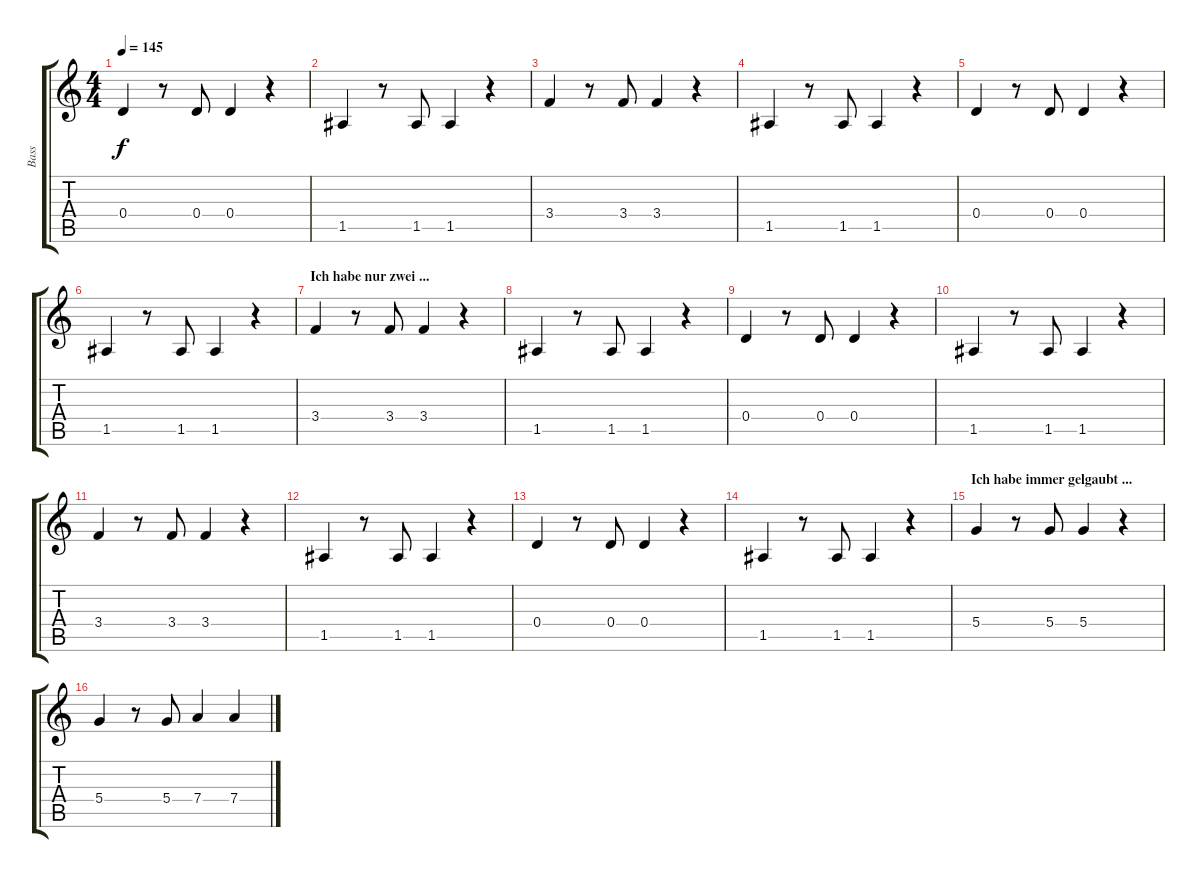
\track ("Bass" "Bass") {instrument electricbassfinger}
\staff {score tabs}
\tuning (E4 B3 G3 D3 A2 E2) {hide}
\ts (4 4)
\tempo 145
\clef g2
\ks c
0.4.4{dy f} r.8 0.4.8 0.4.4 r.4 |
1.5.4 r.8 1.5.8 1.5.4 r.4 |
3.4.4 r.8 3.4.8 3.4.4 r.4 |
1.5.4 r.8 1.5.8 1.5.4 r.4 |
0.4.4 r.8 0.4.8 0.4.4 r.4 |
1.5.4 r.8 1.5.8 1.5.4 r.4 |
\section ("" "Ich habe nur zwei ...")
3.4.4 r.8 3.4.8 3.4.4 r.4 |
1.5.4 r.8 1.5.8 1.5.4 r.4 |
0.4.4 r.8 0.4.8 0.4.4 r.4 |
1.5.4 r.8 1.5.8 1.5.4 r.4 |
3.4.4 r.8 3.4.8 3.4.4 r.4 |
1.5.4 r.8 1.5.8 1.5.4 r.4 |
0.4.4 r.8 0.4.8 0.4.4 r.4 |
1.5.4 r.8 1.5.8 1.5.4 r.4 |
\section ("" "Ich habe immer gelgaubt ...")
5.4.4 r.8 5.4.8 5.4.4 r.4 |
5.4.4 r.8 5.4.8 7.4.4 7.4.4
